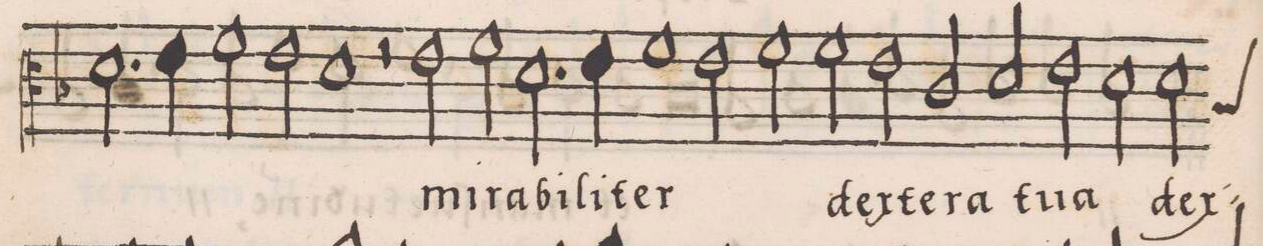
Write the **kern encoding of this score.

**kern	**text
*I"CANTVS	*
*clefC3	*
*k[b-]	*
*met(C|)	*
*M2/1	*
2.d\	-bi-
4e\	.
=30-	=30-
2f\	.
2e\	-li-
1d	-ter
*	*Xij
=31-	=31-
2r	.
2e\	mi-
2f\	-ra-
2.d\	-bi-
=32-	=32-
4e\	-li-
1f	-ter
2e\	.
=33-	=33-
2f\	.
2f\	dex-
2e\	-te-
2c/	-ra
=34-	=34-
2d/	tu-
2e\	-a
2d\	.
*custos:B-	*
2d\	dex-
=35-	=35-
*-	*-
